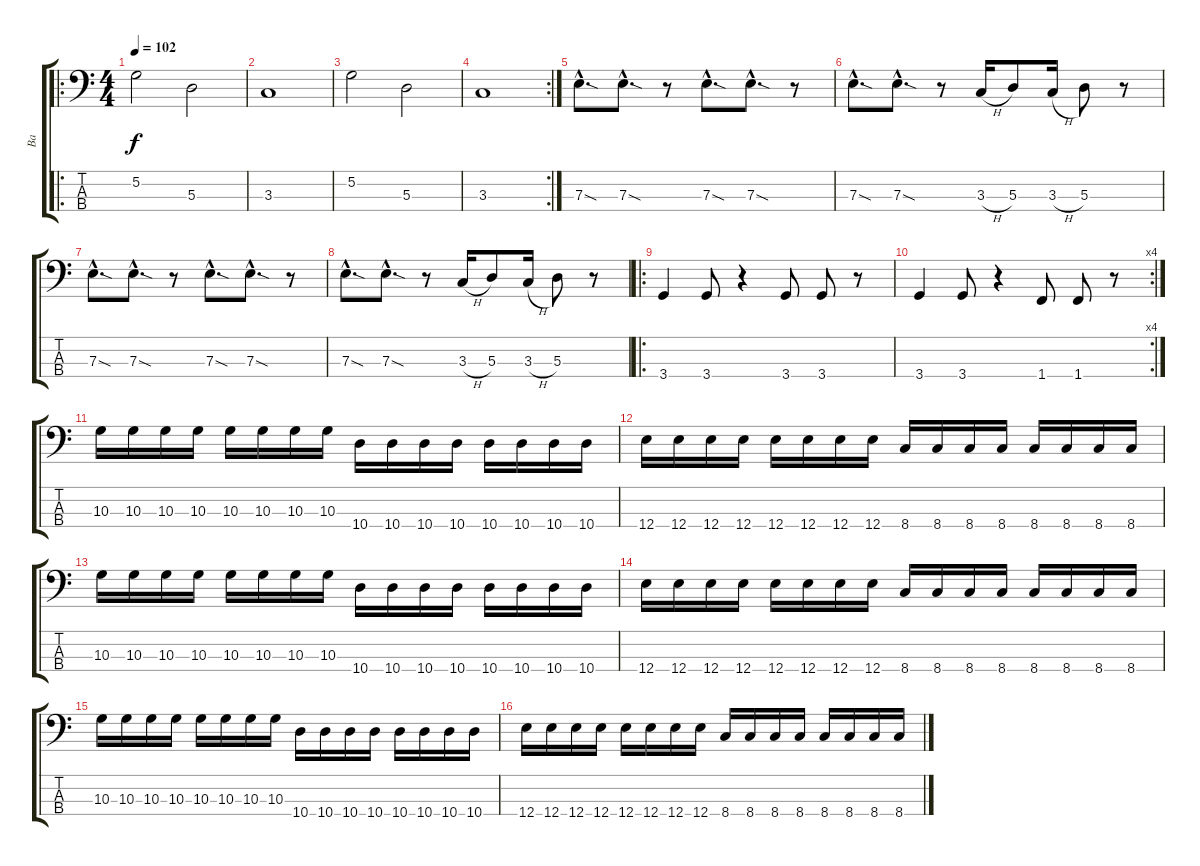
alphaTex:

\track ("Ba" "Ba") {instrument electricbassfinger}
\staff {score tabs}
\tuning (G2 D2 A1 E1) {hide}
\ro
\ts (4 4)
\tempo 102
\clef f4
\ks c
5.2.2{dy f} 5.3.2 |
3.3.1 |
5.2.2 5.3.2 |
\rc 2
3.3.1 |
7.3{sod hac}.8{d} 7.3{sod hac}.8{d} r.8 7.3{sod hac}.8{d} 7.3{sod hac}.8{d} r.8 |
7.3{sod hac}.8{d} 7.3{sod hac}.8{d} r.8 3.3{h}.16 5.3.8 3.3{h}.16 5.3.8 r.8 |
7.3{sod hac}.8{d} 7.3{sod hac}.8{d} r.8 7.3{sod hac}.8{d} 7.3{sod hac}.8{d} r.8 |
7.3{sod hac}.8{d} 7.3{sod hac}.8{d} r.8 3.3{h}.16 5.3.8 3.3{h}.16 5.3.8 r.8 |
\ro
3.4.4 3.4.8 r.4 3.4.8 3.4.8 r.8 |
\rc 4
3.4.4 3.4.8 r.4 1.4.8 1.4.8 r.8 |
10.3.16 10.3.16 10.3.16 10.3.16 10.3.16 10.3.16 10.3.16 10.3.16 10.4.16 10.4.16 10.4.16 10.4.16 10.4.16 10.4.16 10.4.16 10.4.16 |
12.4.16 12.4.16 12.4.16 12.4.16 12.4.16 12.4.16 12.4.16 12.4.16 8.4.16 8.4.16 8.4.16 8.4.16 8.4.16 8.4.16 8.4.16 8.4.16 |
10.3.16 10.3.16 10.3.16 10.3.16 10.3.16 10.3.16 10.3.16 10.3.16 10.4.16 10.4.16 10.4.16 10.4.16 10.4.16 10.4.16 10.4.16 10.4.16 |
12.4.16 12.4.16 12.4.16 12.4.16 12.4.16 12.4.16 12.4.16 12.4.16 8.4.16 8.4.16 8.4.16 8.4.16 8.4.16 8.4.16 8.4.16 8.4.16 |
10.3.16 10.3.16 10.3.16 10.3.16 10.3.16 10.3.16 10.3.16 10.3.16 10.4.16 10.4.16 10.4.16 10.4.16 10.4.16 10.4.16 10.4.16 10.4.16 |
12.4.16 12.4.16 12.4.16 12.4.16 12.4.16 12.4.16 12.4.16 12.4.16 8.4.16 8.4.16 8.4.16 8.4.16 8.4.16 8.4.16 8.4.16 8.4.16
